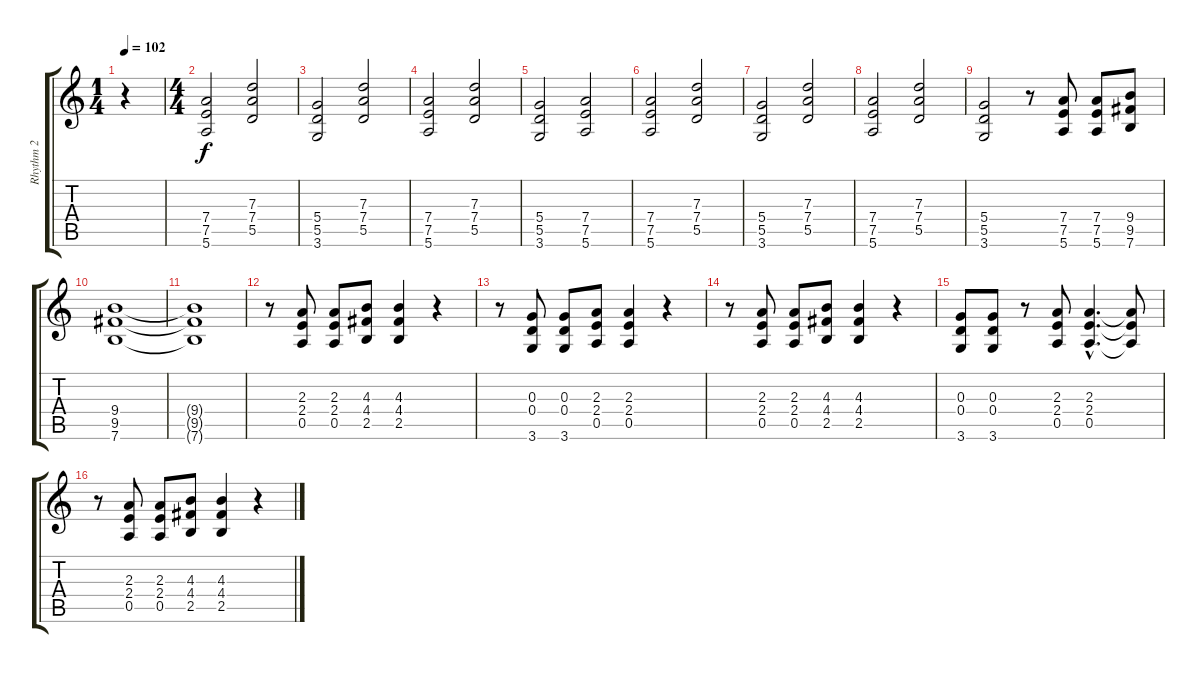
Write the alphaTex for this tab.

\track ("Rhythm 2" "Rhythm 2") {instrument overdrivenguitar}
\staff {score tabs}
\tuning (E4 B3 G3 D3 A2 E2) {hide}
\ts (1 4)
\tempo 102
\clef g2
\ks c
r.4{dy f instrument overdrivenguitar} |
\ts (4 4)
(7.4 7.5 5.6).2 (7.3 7.4 5.5).2 |
(5.4 5.5 3.6).2 (7.3 7.4 5.5).2 |
(7.4 7.5 5.6).2 (7.3 7.4 5.5).2 |
(5.4 5.5 3.6).2 (7.4 7.5 5.6).2 |
(7.4 7.5 5.6).2 (7.3 7.4 5.5).2 |
(5.4 5.5 3.6).2 (7.3 7.4 5.5).2 |
(7.4 7.5 5.6).2 (7.3 7.4 5.5).2 |
(5.4 5.5 3.6).2 r.8 (7.4 7.5 5.6).8 (7.4 7.5 5.6).8 (9.4 9.5 7.6).8 |
(9.4 9.5 7.6).1 |
(9.4{t} 9.5{t} 7.6{t}).1 |
r.8 (2.3 2.4 0.5).8 (2.3 2.4 0.5).8 (4.3 4.4 2.5).8 (4.3 4.4 2.5).4 r.4 |
r.8 (0.3 0.4 3.6).8 (0.3 0.4 3.6).8 (2.3 2.4 0.5).8 (2.3 2.4 0.5).4 r.4 |
r.8 (2.3 2.4 0.5).8 (2.3 2.4 0.5).8 (4.3 4.4 2.5).8 (4.3 4.4 2.5).4 r.4 |
(0.3 0.4 3.6).8 (0.3 0.4 3.6).8 r.8 (2.3 2.4 0.5).8 (2.3{hac} 2.4{hac} 0.5{hac}).4{d} (2.3{t} 2.4{t} 0.5{t}).8 |
r.8 (2.3 2.4 0.5).8 (2.3 2.4 0.5).8 (4.3 4.4 2.5).8 (4.3 4.4 2.5).4 r.4
